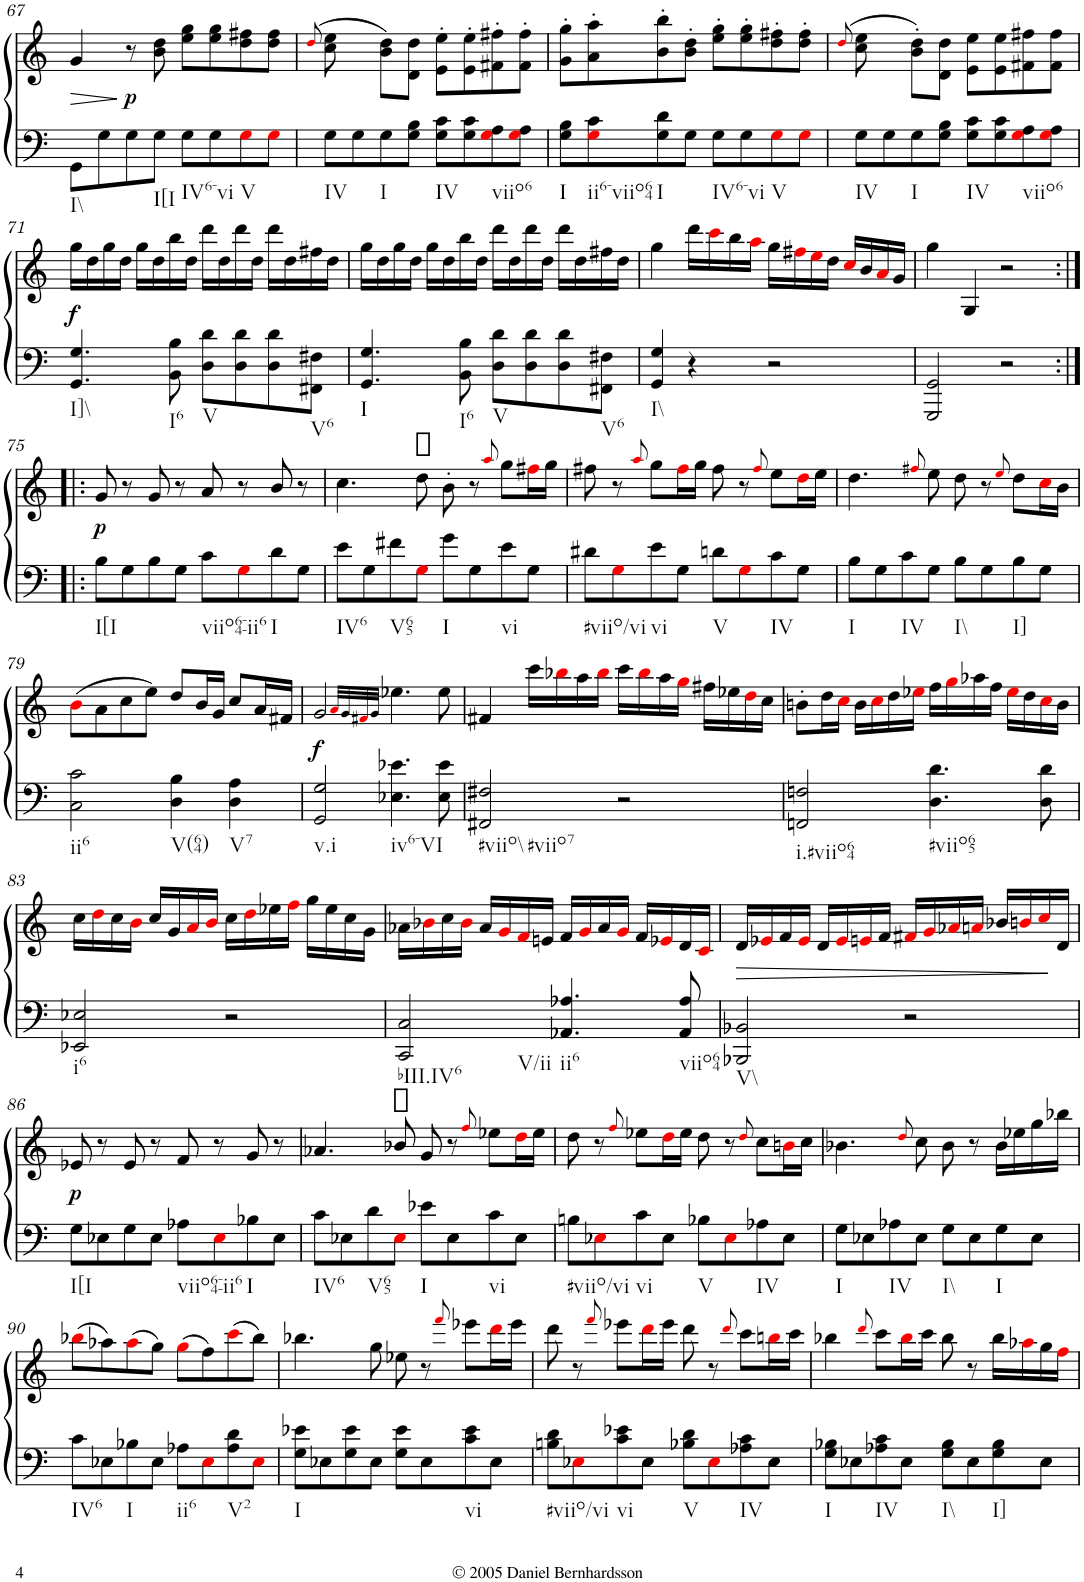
**kern	**kern	**dynam
*part1	*part1	*part1
*staff2	*staff1	*staff1/2
*I"Piano	*	*
*I'Pno.	*	*
!!LO:PB:g=z
*clefF4	*clefG2	*
*k[]	*k[]	*
*M4/4	*M4/4	*
*met(c)	*met(c)	*
=67	=67	=67
!LO:TX:b:t=I\\	!	!
!	!	!LO:HP:b
8GG\L	4g/	>
8G\	.	.
!	!	!LO:DY:n=1:b
8G\	8r	] p
!LO:TX:b:t=I[I	!	!
8G\J	8b\ 8dd\	.
!LO:TX:b:t=IV6-vi	!	!
8G\L	8ee\ 8gg\L	.
8G\	8ee\ 8gg\	.
!LO:TX:b:t=V	!	!
8Gi\	8dd\ 8ff#X\	.
8Gi\J	8dd\ 8ff#\J	.
=68	=68	=68
.	(8qddi/	.
!LO:TX:b:t=IV	!	!
8G\L	8cc\ 8ee\	.
8G\	8ryy	.
!LO:TX:b:t=I	!	!
8G\	8b\ 8dd\L)	.
8G\ 8B\J	8d\ 8dd\J	.
!LO:TX:b:t=IV	!	!
8G\ 8c\L	8e\' 8ee\'L	.
8G\ 8c\	8e\' 8ee\'	.
!LO:TX:b:t=viio6	!	!
8Gi\ 8A\	8f#X\' 8ff#X\'	.
8Gi\ 8A\J	8f#\' 8ff#\'J	.
=69	=69	=69
!LO:TX:b:t=I	!	!
8G\ 8B\L	8g\' 8gg\'L	.
!LO:TX:b:t=ii6-viio64	!	!
8Gi\ 8c\	8a\' 8aa\'	.
!LO:TX:b:t=I	!	!
8G\ 8d\	8b\' 8bb\'	.
8G\J	8b\' 8dd\'J	.
!LO:TX:b:t=IV6-vi	!	!
8G\L	8ee\' 8gg\'L	.
8G\	8ee\' 8gg\'	.
!LO:TX:b:t=V	!	!
8Gi\	8dd\' 8ff#X\'	.
8Gi\J	8dd\' 8ff#\'J	.
=70	=70	=70
.	(8qddi/	.
!LO:TX:b:t=IV	!	!
8G\L	8cc\ 8ee\	.
8G\	8ryy	.
!LO:TX:b:t=I	!	!
8G\	8b\' 8dd\'L)	.
8G\ 8B\J	8d\ 8dd\J	.
!LO:TX:b:t=IV	!	!
8G\ 8c\L	8e\ 8ee\L	.
8G\ 8c\	8e\ 8ee\	.
!LO:TX:b:t=viio6	!	!
8Gi\ 8A\	8f#X\ 8ff#X\	.
8Gi\ 8A\J	8f#\ 8ff#\J	.
!!LO:LB:g=z
=71	=71	=71
!LO:TX:b:t=I]\\	!	!
!	!	!LO:DY:b
4.GG/ 4.G/	16gg\LL	f
.	16dd\	.
.	16gg\	.
.	16dd\JJ	.
.	16gg\LL	.
.	16dd\	.
!LO:TX:b:t=I6	!	!
8BB\ 8B\	16bb\	.
.	16dd\JJ	.
!LO:TX:b:t=V	!	!
8D\ 8d\L	16ddd\LL	.
.	16dd\	.
8D\ 8d\	16ddd\	.
.	16dd\JJ	.
8D\ 8d\	16ddd\LL	.
.	16dd\	.
!LO:TX:b:t=V6	!	!
8FF#X\ 8F#X\J	16ff#X\	.
.	16dd\JJ	.
=72	=72	=72
!LO:TX:b:t=I	!	!
4.GG/ 4.G/	16gg\LL	.
.	16dd\	.
.	16gg\	.
.	16dd\JJ	.
.	16gg\LL	.
.	16dd\	.
!LO:TX:b:t=I6	!	!
8BB\ 8B\	16bb\	.
.	16dd\JJ	.
!LO:TX:b:t=V	!	!
8D\ 8d\L	16ddd\LL	.
.	16dd\	.
8D\ 8d\	16ddd\	.
.	16dd\JJ	.
8D\ 8d\	16ddd\LL	.
.	16dd\	.
!LO:TX:b:t=V6	!	!
8FF#X\ 8F#X\J	16ff#X\	.
.	16dd\JJ	.
=73	=73	=73
!LO:TX:b:t=I\\	!	!
4GG/ 4G/	4gg\	.
4r	16ddd\LL	.
.	16ccci\	.
.	16bb\	.
.	16aai\JJ	.
2r	16gg\LL	.
.	16ff#Xi\	.
.	16eei\	.
.	16dd\JJ	.
.	16cci/LL	.
.	16b/	.
.	16ai/	.
.	16g/JJ	.
=74	=74	=74
2GGG/ 2GG/	4gg\	.
.	4G/	.
2r	2r	.
!!LO:LB:g=z
=75:|!|:	=75:|!|:	=75:|!|:
!LO:TX:b:t=I[I	!	!
!	!	!LO:DY:b
8B\L	8g/	p
8G\	8r	.
8B\	8g/	.
8G\J	8r	.
!LO:TX:b:t=viio64-ii6	!	!
8c\L	8a/	.
8Gi\	8r	.
!LO:TX:b:t=I	!	!
8d\	8b/	.
8G\J	8r	.
=76	=76	=76
!LO:TX:b:t=IV6	!	!
8e\L	4.cc\	.
8G\	.	.
!LO:TX:b:t=V65	!	!
8f#X\	.	.
8Gi\J	8dd\	.
!LO:TX:b:t=I	!	!
8g\L	8b'\	.
8G\	8r	.
.	8qaai/	.
!LO:TX:b:t=vi	!	!
8e\	8gg\L	.
8G\J	16ff#Xi\L	.
.	16gg\JJ	.
=77	=77	=77
!LO:TX:b:t=#viio/vi	!	!
8d#X\L	8ff#X\	.
8Gi\	8r	.
.	8qaai/	.
!LO:TX:b:t=vi	!	!
8e\	8gg\L	.
8G\J	16ff#i\L	.
.	16gg\JJ	.
!LO:TX:b:t=V	!	!
8dn\L	8ff#\	.
8Gi\	8r	.
.	8qff#i/	.
!LO:TX:b:t=IV	!	!
8c\	8ee\L	.
8G\J	16ddi\L	.
.	16ee\JJ	.
=78	=78	=78
!LO:TX:b:t=I	!	!
8B\L	4.dd\	.
8G\	.	.
!LO:TX:b:t=IV	!	!
8c\	.	.
.	8qff#Xi/	.
8G\J	8ee\	.
!LO:TX:b:t=I\\	!	!
8B\L	8dd\	.
8G\	8r	.
.	8qeei/	.
!LO:TX:b:t=I]	!	!
8B\	8dd\L	.
8G\J	16cci\L	.
.	16b\JJ	.
!!LO:LB:g=z
=79	=79	=79
!LO:TX:b:t=ii6	!	!
2C\ 2c\	(8bi\L	.
.	8a\	.
.	8cc\	.
.	8ee\J)	.
!LO:TX:b:t=V(64)	!	!
4D\ 4B\	8dd/L	.
.	16b/L	.
.	16g/JJ	.
!LO:TX:b:t=V7	!	!
4D\ 4A\	8cc/L	.
.	16a/L	.
.	16f#X/JJ	.
=80	=80	=80
!LO:TX:b:t=v.i	!	!
!	!	!LO:DY:b
2GG/ 2G/	2g/	f
.	32qai/LLL	.
.	32qg/	.
.	32qf#Xi/	.
.	32qg/JJJ	.
!LO:TX:b:t=iv6-VI	!	!
4.E-X\ 4.e-X\	4.ee-X\	.
8E-\ 8e-\	8ee-\	.
=81	=81	=81
!LO:TX:b:t=#viio\\	!	!
!LO:TX:b:t=#viio7	!	!
2FF#X/ 2F#X/	4f#X/	.
.	16ccc\LL	.
.	16bb-Xi\	.
.	16aa\	.
.	16bb-i\JJ	.
2r	16ccc\LL	.
.	16bb-i\	.
.	16aa\	.
.	16ggi\JJ	.
.	16ff#X\LL	.
.	16ee-X\	.
.	16ddi\	.
.	16cc\JJ	.
=82	=82	=82
!LO:TX:b:t=i.#viio64	!	!
2FFn/ 2Fn/	8bn'\L	.
.	16dd\L	.
.	16cci\JJ	.
.	16b\LL	.
.	16cci\	.
.	16dd\	.
.	16ee-Xi\JJ	.
!LO:TX:b:t=#viio65	!	!
4.D\ 4.d\	16ff\LL	.
.	16ggi\	.
.	16aa-X\	.
.	16ff\JJ	.
.	16ee-i\LL	.
.	16dd\	.
8D\ 8d\	16cci\	.
.	16b\JJ	.
!!LO:LB:g=z
=83	=83	=83
!LO:TX:b:t=i6	!	!
2EE-X/ 2E-X/	16cc\LL	.
.	16ddi\	.
.	16cc\	.
.	16bi\JJ	.
.	16cc/LL	.
.	16g/	.
.	16ai/	.
.	16bi/JJ	.
2r	16cc\LL	.
.	16ddi\	.
.	16ee-X\	.
.	16ffi\JJ	.
.	16gg\LL	.
.	16ee-\	.
.	16cc\	.
.	16g\JJ	.
=84	=84	=84
!LO:TX:b:t=bIII.IV6	!	!
!LO:TX:b:t=V/ii	!	!
2CC/ 2C/	16a-X\LL	.
.	16b-Xi\	.
.	16cc\	.
.	16b-i\JJ	.
.	16a-/LL	.
.	16gi/	.
.	16fi/	.
.	16en/JJ	.
!LO:TX:b:t=ii6	!	!
4.AA-X/ 4.A-X/	16f/LL	.
.	16gi/	.
.	16a-/	.
.	16gi/JJ	.
.	16f/LL	.
.	16e-Xi/	.
!LO:TX:b:t=viio64	!	!
8AA-/ 8A-/	16d/	.
.	16ci/JJ	.
=85	=85	=85
!LO:TX:b:t=V\\	!	!
!	!	!LO:HP:b
2BBB-X/ 2BB-X/	16d/LL	>
.	16e-Xi/	.
.	16f/	.
.	16e-i/JJ	.
.	16d/LL	.
.	16e-i/	.
.	16eni/	.
.	16f/JJ	.
2r	16f#Xi/LL	.
.	16gi/	.
.	16a-Xi/	.
.	16ani/JJ	.
.	16b-X/LL	.
.	16bni/	.
.	16cci/	.
.	16d/JJ	]
!!LO:LB:g=z
=86	=86	=86
!LO:TX:b:t=I[I	!	!
!	!	!LO:DY:b
8G\L	8e-X/	p
8E-X\	8r	.
8G\	8e-/	.
8E-\J	8r	.
!LO:TX:b:t=viio64-ii6	!	!
8A-X\L	8f/	.
8E-i\	8r	.
!LO:TX:b:t=I	!	!
8B-X\	8g/	.
8E-\J	8r	.
=87	=87	=87
!LO:TX:b:t=IV6	!	!
8c\L	4.a-X/	.
8E-X\	.	.
!LO:TX:b:t=V65	!	!
8d\	.	.
8E-i\J	8b-X/	.
!LO:TX:b:t=I	!	!
8e-X\L	8g/	.
8E-\	8r	.
.	8qffi/	.
!LO:TX:b:t=vi	!	!
8c\	8ee-X\L	.
8E-\J	16ddi\L	.
.	16ee-\JJ	.
=88	=88	=88
!LO:TX:b:t=#viio/vi	!	!
8Bn\L	8dd\	.
8E-Xi\	8r	.
.	8qffi/	.
!LO:TX:b:t=vi	!	!
8c\	8ee-X\L	.
8E-\J	16ddi\L	.
.	16ee-\JJ	.
!LO:TX:b:t=V	!	!
8B-X\L	8dd\	.
8E-i\	8r	.
.	8qddi/	.
!LO:TX:b:t=IV	!	!
8A-X\	8cc\L	.
8E-\J	16bni\L	.
.	16cc\JJ	.
=89	=89	=89
!LO:TX:b:t=I	!	!
8G\L	4.b-X\	.
8E-X\	.	.
!LO:TX:b:t=IV	!	!
8A-X\	.	.
.	8qddi/	.
8E-\J	8cc\	.
!LO:TX:b:t=I\\	!	!
8G\L	8b-\	.
8E-\	8r	.
!LO:TX:b:t=I	!	!
8G\	16b-\LL	.
.	16ee-X\	.
8E-\J	16gg\	.
.	16bb-X\JJ	.
!!LO:LB:g=z
=90	=90	=90
!LO:TX:b:t=IV6	!	!
8c\L	(8bb-Xi\L	.
8E-X\	8aa-X\)	.
!LO:TX:b:t=I	!	!
8B-X\	(8aa-i\	.
8E-\J	8gg\J)	.
!LO:TX:b:t=ii6	!	!
8A-X\L	(8ggi\L	.
8E-i\	8ff\)	.
!LO:TX:b:t=V2	!	!
8A-\ 8d\	(8ccci\	.
8E-i\J	8bb-\J)	.
=91	=91	=91
!LO:TX:b:t=I	!	!
8G\ 8e-X\L	4.bb-X\	.
8E-X\	.	.
8G\ 8e-\	.	.
8E-\J	8gg\	.
8G\ 8e-\L	8ee-X\	.
8E-\	8r	.
.	8qfffi/	.
!LO:TX:b:t=vi	!	!
8c\ 8e-\	8eee-X\L	.
8E-\J	16dddi\L	.
.	16eee-\JJ	.
=92	=92	=92
!LO:TX:b:t=#viio/vi	!	!
8Bn\ 8d\L	8ddd\	.
8E-Xi\	8r	.
.	8qfffi/	.
!LO:TX:b:t=vi	!	!
8c\ 8e-X\	8eee-X\L	.
8E-\J	16dddi\L	.
.	16eee-\JJ	.
!LO:TX:b:t=V	!	!
8B-X\ 8d\L	8ddd\	.
8E-i\	8r	.
.	8qdddi/	.
!LO:TX:b:t=IV	!	!
8A-X\ 8c\	8ccc\L	.
8E-\J	16bbni\L	.
.	16ccc\JJ	.
=93	=93	=93
!LO:TX:b:t=I	!	!
8G\ 8B-X\L	4bb-X\	.
8E-X\	.	.
.	8qdddi/	.
!LO:TX:b:t=IV	!	!
8A-X\ 8c\	8ccc\L	.
8E-\J	16bb-i\L	.
.	16ccc\JJ	.
!LO:TX:b:t=I\\	!	!
8G\ 8B-\L	8bb-\	.
8E-\	8r	.
!LO:TX:b:t=I]	!	!
8G\ 8B-\	16bb-\LL	.
.	16aa-Xi\	.
8E-\J	16gg\	.
.	16ffi\JJ	.
=	=	=
*-	*-	*-
